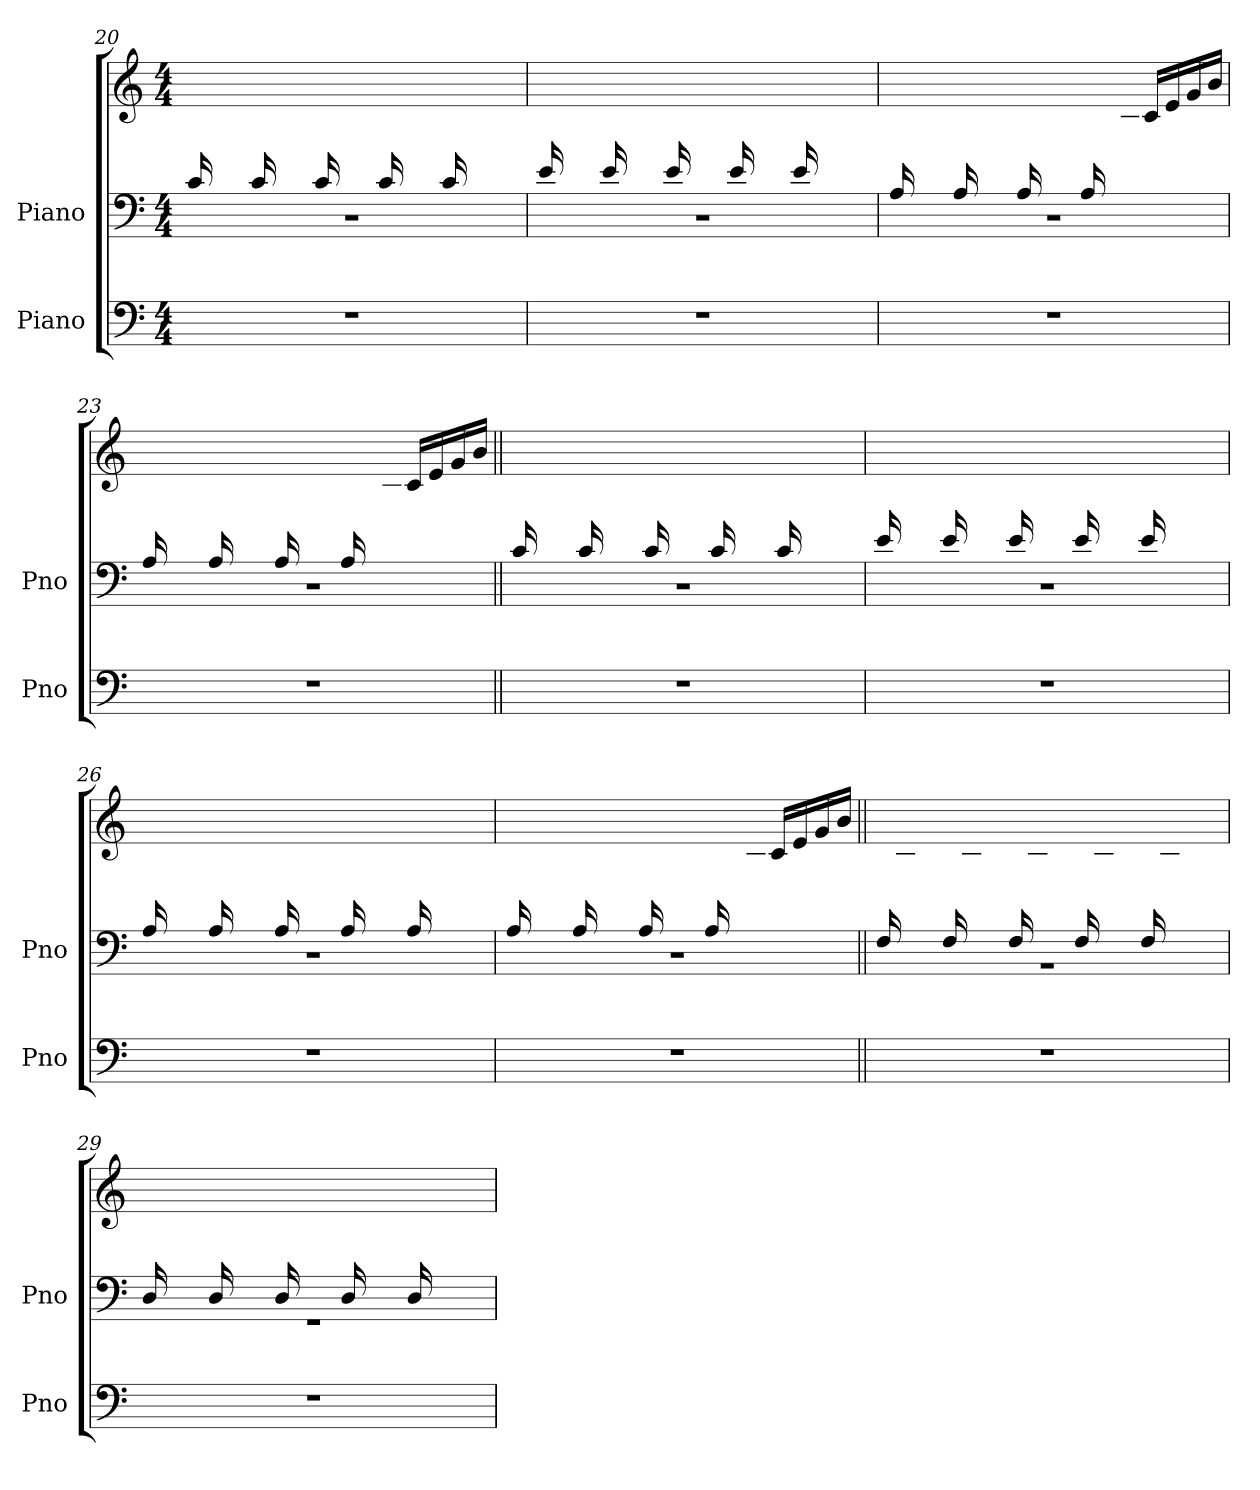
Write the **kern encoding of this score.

**kern	**kern	**kern
*part2	*part1	*part1
*staff3	*staff2	*staff1
*I"Piano	*I"Piano	*
*I'Pno	*I'Pno	*
*clefF4	*clefF4	*clefG2
*k[]	*k[]	*k[]
*M4/4	*M4/4	*M4/4
=20	=20	=20
*	*^	*
1r	16c/LL	1r	16ryy
.	8ryy	.	16g\
.	.	.	16cc\JJ
.	16c/LL	.	16ryy
.	8ryy	.	16g\
.	.	.	16cc\JJ
.	16c/LL	.	16ryy
.	8ryy	.	16g\
.	.	.	16cc\JJ
.	16c/LL	.	16ryy
.	8ryy	.	16g\
.	.	.	16cc\JJ
.	16c/LL	.	16ryy
.	8.ryy	.	16g\
.	.	.	16cc\
.	.	.	16g\JJ
=21	=21	=21	=21
1r	16e/LL	1r	16ryy
.	8ryy	.	16g\
.	.	.	16b\JJ
.	16e/LL	.	16ryy
.	8ryy	.	16g\
.	.	.	16b\JJ
.	16e/LL	.	16ryy
.	8ryy	.	16g\
.	.	.	16b\JJ
.	16e/LL	.	16ryy
.	8ryy	.	16g\
.	.	.	16b\JJ
.	16e/LL	.	16ryy
.	8.ryy	.	16g\
.	.	.	16b\
.	.	.	16g\JJ
=22	=22	=22	=22
*	*	*	*^
1r	16A/LL	1r	2ryy	16ryy
.	8ryy	.	.	16e\
.	.	.	.	16a\JJ
.	16A/LL	.	.	16ryy
.	8ryy	.	.	16e\
.	.	.	.	16a\JJ
.	16A/LL	.	.	16ryy
.	8ryy	.	.	16e\
.	.	.	8.ryy	16a\JJ
.	16A/LL	.	.	16ryy
.	4.ryy	.	.	16e\
.	.	.	16ryy	16B\JJ
.	.	.	16c/LL	4ryy
.	.	.	16e/	.
.	.	.	16g/	.
.	.	.	16b/JJ	.
=23	=23	=23	=23	=23
1r	16A/LL	1r	2ryy	16ryy
.	8ryy	.	.	16e\
.	.	.	.	16a\JJ
.	16A/LL	.	.	16ryy
.	8ryy	.	.	16e\
.	.	.	.	16a\JJ
.	16A/LL	.	.	16ryy
.	8ryy	.	.	16e\
.	.	.	8.ryy	16a\JJ
.	16A/LL	.	.	16ryy
.	4.ryy	.	.	16e\
.	.	.	16ryy	16B\JJ
.	.	.	16c/LL	4ryy
.	.	.	16e/	.
.	.	.	16g/	.
.	.	.	16b/JJ	.
*	*	*	*v	*v
=24||	=24||	=24||	=24||
1r	16c/LL	1r	16ryy
.	8ryy	.	16g\
.	.	.	16cc\JJ
.	16c/LL	.	16ryy
.	8ryy	.	16g\
.	.	.	16cc\JJ
.	16c/LL	.	16ryy
.	8ryy	.	16g\
.	.	.	16cc\JJ
.	16c/LL	.	16ryy
.	8ryy	.	16g\
.	.	.	16cc\JJ
.	16c/LL	.	16ryy
.	8.ryy	.	16g\
.	.	.	16cc\
.	.	.	16g\JJ
=25	=25	=25	=25
1r	16e/LL	1r	16ryy
.	8ryy	.	16g\
.	.	.	16b\JJ
.	16e/LL	.	16ryy
.	8ryy	.	16g\
.	.	.	16b\JJ
.	16e/LL	.	16ryy
.	8ryy	.	16g\
.	.	.	16b\JJ
.	16e/LL	.	16ryy
.	8ryy	.	16g\
.	.	.	16b\JJ
.	16e/LL	.	16ryy
.	8.ryy	.	16g\
.	.	.	16b\
.	.	.	16g\JJ
=26	=26	=26	=26
1r	16A/LL	1r	16ryy
.	8ryy	.	16e\
.	.	.	16a\JJ
.	16A/LL	.	16ryy
.	8ryy	.	16e\
.	.	.	16a\JJ
.	16A/LL	.	16ryy
.	8ryy	.	16e\
.	.	.	16a\JJ
.	16A/LL	.	16ryy
.	8ryy	.	16e\
.	.	.	16a\JJ
.	16A/LL	.	16ryy
.	8.ryy	.	16e\
.	.	.	16a\
.	.	.	16e\JJ
=27	=27	=27	=27
*	*	*	*^
1r	16A/LL	1r	2.ryy	16ryy
.	8ryy	.	.	16e\
.	.	.	.	16a\JJ
.	16A/LL	.	.	16ryy
.	8ryy	.	.	16e\
.	.	.	.	16a\JJ
.	16A/LL	.	.	16ryy
.	8ryy	.	.	16e\
.	.	.	.	16a\JJ
.	16A/LL	.	.	16ryy
.	4.ryy	.	.	16e\
.	.	.	.	16B\JJ
.	.	.	16c/LL	4ryy
.	.	.	16e/	.
.	.	.	16g/	.
.	.	.	16b/JJ	.
*	*	*	*v	*v
=28||	=28||	=28||	=28||
1r	16F/LL	1r	16ryy
.	8ryy	.	16c\
.	.	.	16a\JJ
.	16F/LL	.	16ryy
.	8ryy	.	16c\
.	.	.	16a\JJ
.	16F/LL	.	16ryy
.	8ryy	.	16c\
.	.	.	16a\JJ
.	16F/LL	.	16ryy
.	8ryy	.	16c\
.	.	.	16a\JJ
.	16F/LL	.	16ryy
.	8.ryy	.	16c\
.	.	.	16a\
.	.	.	16e\JJ
=29	=29	=29	=29
1r	16D/LL	1r	16ryy
.	8ryy	.	16e\
.	.	.	16a\JJ
.	16D/LL	.	16ryy
.	8ryy	.	16e\
.	.	.	16a\JJ
.	16D/LL	.	16ryy
.	8ryy	.	16e\
.	.	.	16a\JJ
.	16D/LL	.	16ryy
.	8ryy	.	16e\
.	.	.	16a\JJ
.	16D/LL	.	16ryy
.	8.ryy	.	16e\
.	.	.	16a\
.	.	.	16e\JJ
*	*v	*v	*
=	=	=
*-	*-	*-
